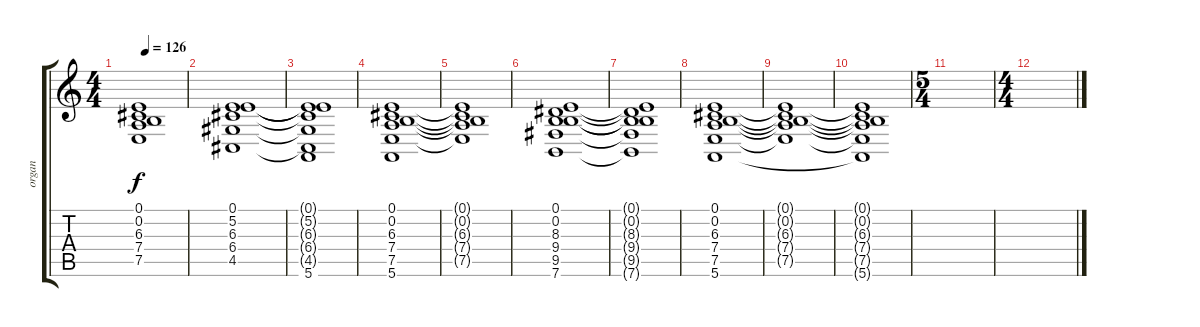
\track ("organ" "organ") {instrument rockorgan}
\staff {score tabs}
\tuning (E4 B3 G3 D3 A2 E2) {hide}
\ts (4 4)
\tempo 126
\clef g2
\ks c
(0.1{t} 0.2{t} 6.3{t} 7.4{t} 7.5{t}).1{dy f} |
(0.1 5.2 6.3 6.4 4.5).1 |
(0.1{t} 5.2{t} 6.3{t} 6.4{t} 4.5{t} 5.6{t}).1 |
(0.1 0.2 6.3 7.4 7.5 5.6).1 |
(0.1{t} 0.2{t} 6.3{t} 7.4{t} 7.5{t}).1 |
(0.1 0.2 8.3 9.4 9.5 7.6).1 |
(0.1{t} 0.2{t} 8.3{t} 9.4{t} 9.5{t} 7.6{t}).1 |
(0.1 0.2 6.3 7.4 7.5 5.6).1{volume 13} |
(0.1{t} 0.2{t} 6.3{t} 7.4{t} 7.5{t}).1 |
(0.1{t} 0.2{t} 6.3{t} 7.4{t} 7.5{t} 5.6{t}).1 |
\ts (5 4)
|
\ts (4 4)
